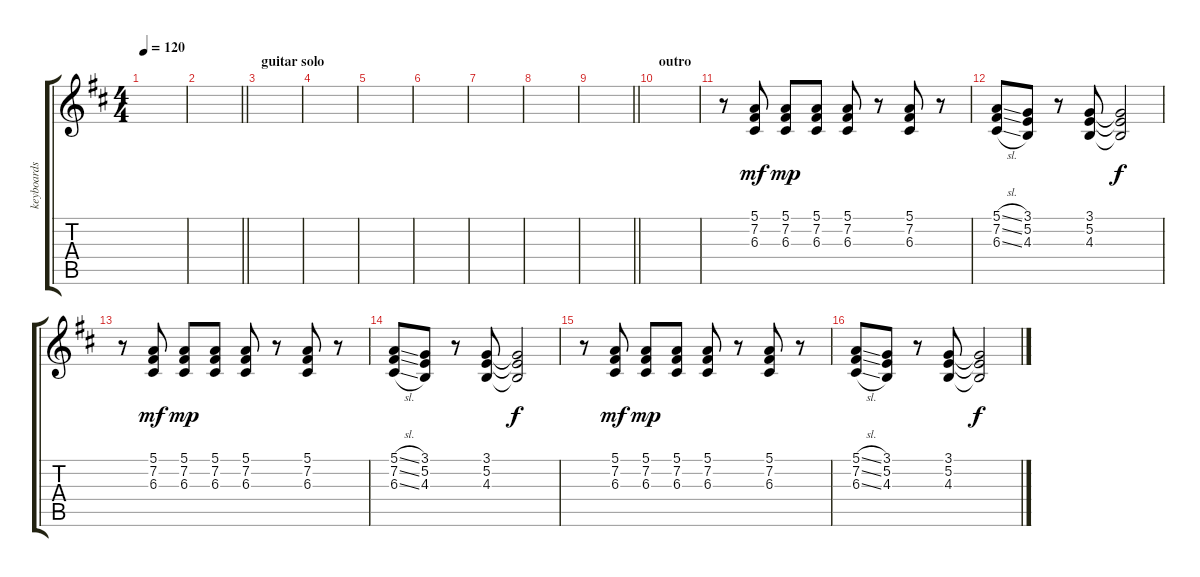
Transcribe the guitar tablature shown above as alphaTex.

\track ("keyboards" "keyboards") {instrument lead1square}
\staff {score tabs}
\tuning (E4 B3 G3 D3 A2 E2) {hide}
\ts (4 4)
\tempo 120
\clef g2
\ks d
|
\barLineRight lightlight
|
\section ("" "guitar solo")
|
|
|
|
|
|
\barLineRight lightlight
|
\section ("" "outro")
|
r.8 (5.1 7.2 6.3).8{dy mf} (5.1 7.2 6.3).8{dy mp} (5.1 7.2 6.3).8 (5.1 7.2 6.3).8 r.8 (5.1 7.2 6.3).8 r.8 |
(5.1{sl} 7.2{sl} 6.3{sl}).8 (3.1 5.2 4.3).8 r.8 (3.1 5.2 4.3).8 (3.1{t} 5.2{t} 4.3{t}).2{dy f} |
r.8 (5.1 7.2 6.3).8{dy mf} (5.1 7.2 6.3).8{dy mp} (5.1 7.2 6.3).8 (5.1 7.2 6.3).8 r.8 (5.1 7.2 6.3).8 r.8 |
(5.1{sl} 7.2{sl} 6.3{sl}).8 (3.1 5.2 4.3).8 r.8 (3.1 5.2 4.3).8 (3.1{t} 5.2{t} 4.3{t}).2{dy f} |
r.8 (5.1 7.2 6.3).8{dy mf} (5.1 7.2 6.3).8{dy mp} (5.1 7.2 6.3).8 (5.1 7.2 6.3).8 r.8 (5.1 7.2 6.3).8 r.8 |
(5.1{sl} 7.2{sl} 6.3{sl}).8 (3.1 5.2 4.3).8 r.8 (3.1 5.2 4.3).8 (3.1{t} 5.2{t} 4.3{t}).2{dy f}
